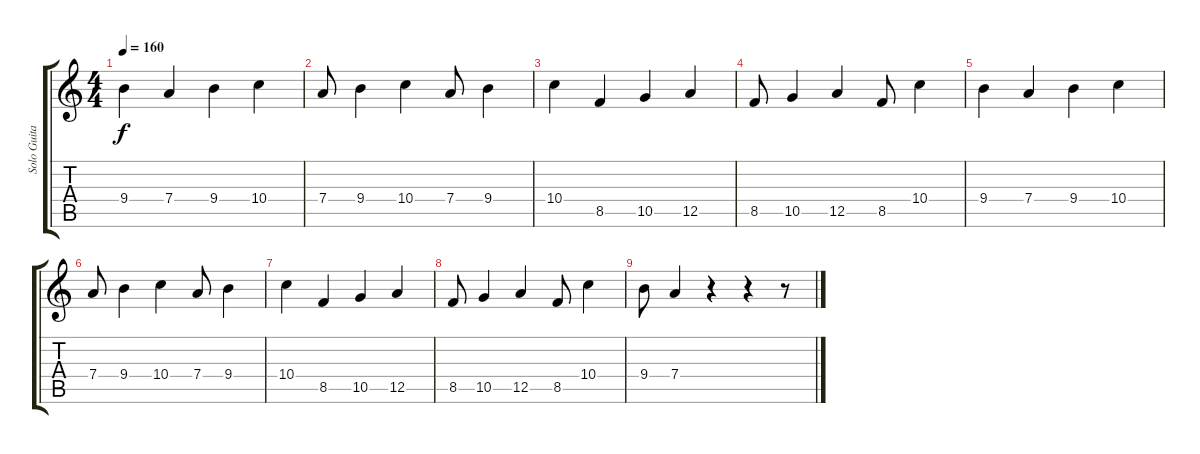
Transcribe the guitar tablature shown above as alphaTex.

\track ("Solo Guitar" "Solo Guita") {instrument distortionguitar}
\staff {score tabs}
\tuning (E4 B3 G3 D3 A2 E2) {hide}
\ts (4 4)
\tempo 160
\clef g2
\ks c
9.4.4{dy f} 7.4.4 9.4.4 10.4.4 |
7.4.8 9.4.4 10.4.4 7.4.8 9.4.4 |
10.4.4 8.5.4 10.5.4 12.5.4 |
8.5.8 10.5.4 12.5.4 8.5.8 10.4.4 |
9.4.4 7.4.4 9.4.4 10.4.4 |
7.4.8 9.4.4 10.4.4 7.4.8 9.4.4 |
10.4.4 8.5.4 10.5.4 12.5.4 |
8.5.8 10.5.4 12.5.4 8.5.8 10.4.4 |
9.4.8 7.4.4 r.4 r.4 r.8
